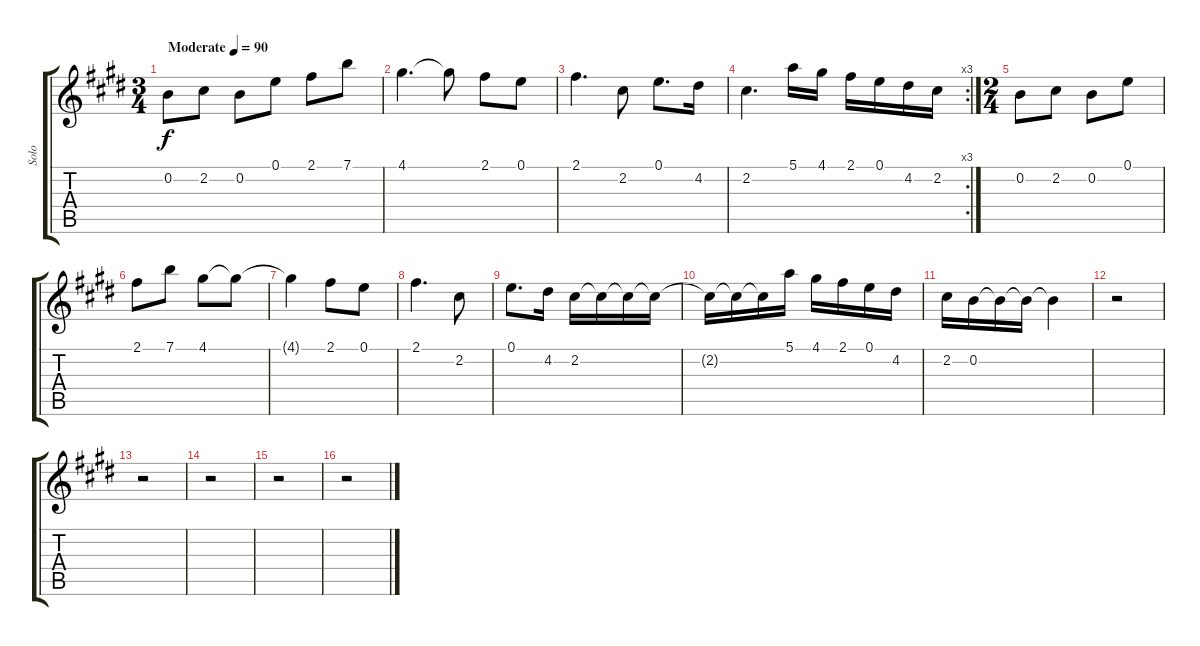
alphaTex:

\track ("Solo" "Solo") {instrument acousticguitarsteel}
\staff {score tabs}
\tuning (E4 B3 G3 D3 A2 E2) {hide}
\ts (3 4)
\tempo (90 "Moderate")
\clef g2
\ks e
0.2.8{dy f instrument acousticguitarsteel} 2.2.8 0.2.8 0.1.8 2.1.8 7.1.8 |
4.1.4{d} 4.1{t}.8 2.1.8 0.1.8 |
2.1.4{d} 2.2.8 0.1.8{d} 4.2.16 |
\rc 3
2.2.4{d} 5.1.16 4.1.16 2.1.16 0.1.16 4.2.16 2.2.16 |
\ts (2 4)
0.2.8 2.2.8 0.2.8 0.1.8 |
2.1.8 7.1.8 4.1.8 4.1{t}.8 |
4.1{t}.4 2.1.8 0.1.8 |
2.1.4{d} 2.2.8 |
0.1.8{d} 4.2.16 2.2.16 2.2{t}.16 2.2{t}.16 2.2{t}.16 |
2.2{t}.16 2.2{t}.16 2.2{t}.16 5.1.16 4.1.16 2.1.16 0.1.16 4.2.16 |
2.2.16 0.2.16 0.2{t}.16 0.2{t}.16 0.2{t}.4 |
r.2 |
r.2 |
r.2 |
r.2 |
r.2
